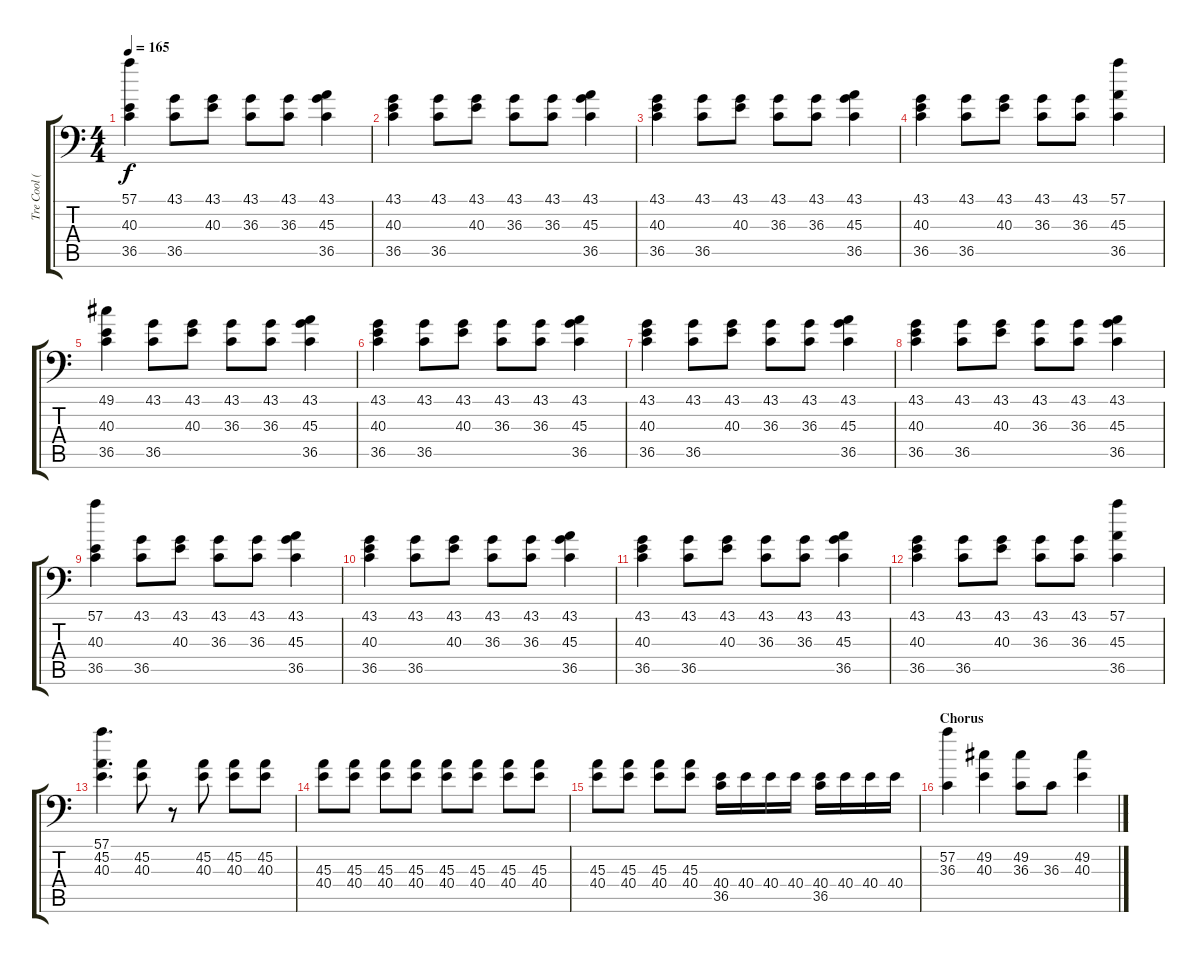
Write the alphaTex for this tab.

\track ("Tre Cool (Drums)" "Tre Cool (") {instrument acousticgrandpiano}
\staff {score tabs}
\tuning (C-1 C-1 C-1 C-1 C-1 C-1) {hide}
\ts (4 4)
\tempo 165
\clef f4
\ks c
(57.1 40.3 36.5).4{dy f} (43.1 36.5).8 (43.1 40.3).8 (43.1 36.3).8 (43.1 36.3).8 (43.1 45.3 36.5).4 |
(43.1 40.3 36.5).4 (43.1 36.5).8 (43.1 40.3).8 (43.1 36.3).8 (43.1 36.3).8 (43.1 45.3 36.5).4 |
(43.1 40.3 36.5).4 (43.1 36.5).8 (43.1 40.3).8 (43.1 36.3).8 (43.1 36.3).8 (43.1 45.3 36.5).4 |
(43.1 40.3 36.5).4 (43.1 36.5).8 (43.1 40.3).8 (43.1 36.3).8 (43.1 36.3).8 (57.1 45.3 36.5).4 |
(49.1 40.3 36.5).4 (43.1 36.5).8 (43.1 40.3).8 (43.1 36.3).8 (43.1 36.3).8 (43.1 45.3 36.5).4 |
(43.1 40.3 36.5).4 (43.1 36.5).8 (43.1 40.3).8 (43.1 36.3).8 (43.1 36.3).8 (43.1 45.3 36.5).4 |
(43.1 40.3 36.5).4 (43.1 36.5).8 (43.1 40.3).8 (43.1 36.3).8 (43.1 36.3).8 (43.1 45.3 36.5).4 |
(43.1 40.3 36.5).4 (43.1 36.5).8 (43.1 40.3).8 (43.1 36.3).8 (43.1 36.3).8 (43.1 45.3 36.5).4 |
(57.1 40.3 36.5).4 (43.1 36.5).8 (43.1 40.3).8 (43.1 36.3).8 (43.1 36.3).8 (43.1 45.3 36.5).4 |
(43.1 40.3 36.5).4 (43.1 36.5).8 (43.1 40.3).8 (43.1 36.3).8 (43.1 36.3).8 (43.1 45.3 36.5).4 |
(43.1 40.3 36.5).4 (43.1 36.5).8 (43.1 40.3).8 (43.1 36.3).8 (43.1 36.3).8 (43.1 45.3 36.5).4 |
(43.1 40.3 36.5).4 (43.1 36.5).8 (43.1 40.3).8 (43.1 36.3).8 (43.1 36.3).8 (57.1 45.3 36.5).4 |
(57.1 45.2 40.3).4{d} (45.2 40.3).8 r.8 (45.2 40.3).8 (45.2 40.3).8 (45.2 40.3).8 |
(45.3 40.4).8 (45.3 40.4).8 (45.3 40.4).8 (45.3 40.4).8 (45.3 40.4).8 (45.3 40.4).8 (45.3 40.4).8 (45.3 40.4).8 |
(45.3 40.4).8 (45.3 40.4).8 (45.3 40.4).8 (45.3 40.4).8 (40.4 36.5).16 40.4.16 40.4.16 40.4.16 (40.4 36.5).16 40.4.16 40.4.16 40.4.16 |
\section ("" "Chorus")
(57.2 36.3).4 (49.2 40.3).4 (49.2 36.3).8 36.3.8 (49.2 40.3).4
